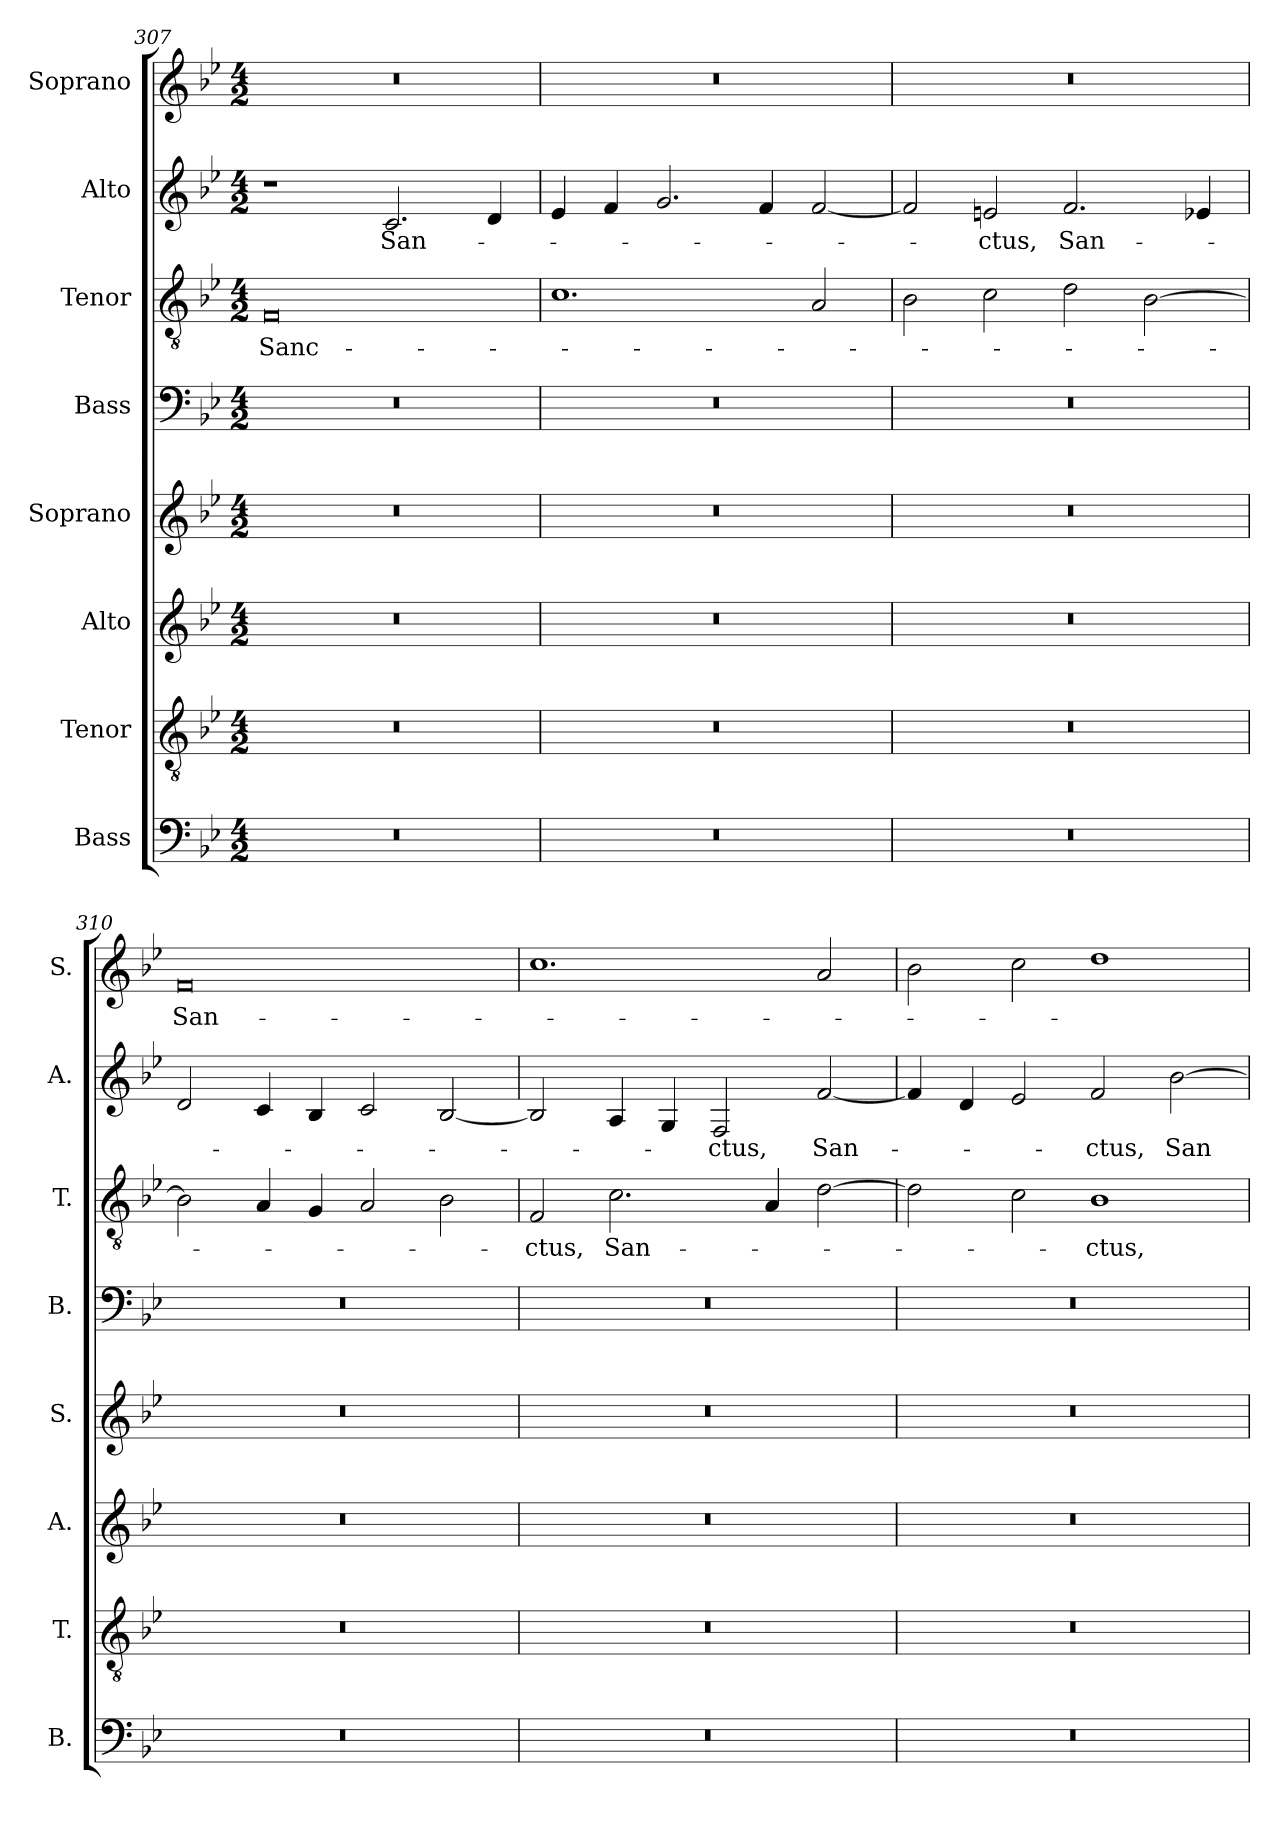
**kern	**kern	**kern	**kern	**kern	**kern	**text	**kern	**text	**kern	**text
*part8	*part7	*part6	*part5	*part4	*part3	*part3	*part2	*part2	*part1	*part1
*staff8	*staff7	*staff6	*staff5	*staff4	*staff3	*staff3	*staff2	*staff2	*staff1	*staff1
*I"Bass	*I"Tenor	*I"Alto	*I"Soprano	*I"Bass	*I"Tenor	*	*I"Alto	*	*I"Soprano	*
*I'B.	*I'T.	*I'A.	*I'S.	*I'B.	*I'T.	*	*I'A.	*	*I'S.	*
!!LO:LB:g=z
*clefF4	*clefGv2	*clefG2	*clefG2	*clefF4	*clefGv2	*	*clefG2	*	*clefG2	*
*	*ITrd7c12	*	*	*	*ITrd7c12	*	*	*	*	*
*k[b-e-]	*k[b-e-]	*k[b-e-]	*k[b-e-]	*k[b-e-]	*k[b-e-]	*	*k[b-e-]	*	*k[b-e-]	*
*B-:	*B-:	*B-:	*B-:	*B-:	*B-:	*	*B-:	*	*B-:	*
*M4/2	*M4/2	*M4/2	*M4/2	*M4/2	*M4/2	*	*M4/2	*	*M4/2	*
*MM184	*MM184	*MM184	*MM184	*MM184	*MM184	*	*MM184	*	*MM184	*
=307	=307	=307	=307	=307	=307	=307	=307	=307	=307	=307
!LO:N:vis=1	!LO:N:vis=1	!LO:N:vis=1	!LO:N:vis=1	!LO:N:vis=1	!	!	!	!	!	!
!	!	!	!	!	!	!LO:LY:b:color=#000000	!	!	!LO:N:vis=1	!
0r	0r	0r	0r	0r	0FFi	Sanc-	1r	.	0r	.
!	!	!	!	!	!	!	!	!LO:LY:b:color=#000000	!	!
.	.	.	.	.	.	.	2.ci/	San-	.	.
.	.	.	.	.	.	.	4di/	.	.	.
=308	=308	=308	=308	=308	=308	=308	=308	=308	=308	=308
!LO:N:vis=1	!LO:N:vis=1	!LO:N:vis=1	!LO:N:vis=1	!LO:N:vis=1	!	!	!	!	!LO:N:vis=1	!
0r	0r	0r	0r	0r	1.Ci	.	4e-i/	.	0r	.
.	.	.	.	.	.	.	4fi/	.	.	.
.	.	.	.	.	.	.	2.gi/	.	.	.
.	.	.	.	.	.	.	4fi/	.	.	.
.	.	.	.	.	2AAi/	.	[2fi/	.	.	.
=309	=309	=309	=309	=309	=309	=309	=309	=309	=309	=309
!LO:N:vis=1	!LO:N:vis=1	!LO:N:vis=1	!LO:N:vis=1	!LO:N:vis=1	!	!	!	!	!LO:N:vis=1	!
0r	0r	0r	0r	0r	2BB-i\	.	2fi/]	.	0r	.
!	!	!	!	!	!	!	!	!LO:LY:b:color=#000000	!	!
.	.	.	.	.	2Ci\	.	2eni/	-ctus,	.	.
!	!	!	!	!	!	!	!	!LO:LY:b:color=#000000	!	!
.	.	.	.	.	2Di\	.	2.fi/	San-	.	.
.	.	.	.	.	[2BB-i\	.	.	.	.	.
.	.	.	.	.	.	.	4e-Xi/	.	.	.
=310	=310	=310	=310	=310	=310	=310	=310	=310	=310	=310
!LO:N:vis=1	!LO:N:vis=1	!LO:N:vis=1	!LO:N:vis=1	!LO:N:vis=1	!	!	!	!	!	!
!	!	!	!	!	!	!	!	!	!	!LO:LY:b:color=#000000
0r	0r	0r	0r	0r	2BB-i\]	.	2di/	.	0fi	San-
.	.	.	.	.	4AAi/	.	4ci/	.	.	.
.	.	.	.	.	4GGi/	.	4B-i/	.	.	.
.	.	.	.	.	2AAi/	.	2ci/	.	.	.
.	.	.	.	.	2BB-i\	.	[2B-i/	.	.	.
=311	=311	=311	=311	=311	=311	=311	=311	=311	=311	=311
!LO:N:vis=1	!LO:N:vis=1	!LO:N:vis=1	!LO:N:vis=1	!LO:N:vis=1	!	!	!	!	!	!
!	!	!	!	!	!	!LO:LY:b:color=#000000	!	!	!	!
0r	0r	0r	0r	0r	2FFi/	-ctus,	2B-i/]	.	1.cci	.
!	!	!	!	!	!	!LO:LY:b:color=#000000	!	!	!	!
.	.	.	.	.	2.Ci\	San-	4Ai/	.	.	.
.	.	.	.	.	.	.	4Gi/	.	.	.
!	!	!	!	!	!	!	!	!LO:LY:b:color=#000000	!	!
.	.	.	.	.	.	.	2Fi/	-ctus,	.	.
.	.	.	.	.	4AAi/	.	.	.	.	.
!	!	!	!	!	!	!	!	!LO:LY:b:color=#000000	!	!
.	.	.	.	.	[2Di\	.	[2fi/	San-	2ai/	.
=312	=312	=312	=312	=312	=312	=312	=312	=312	=312	=312
!LO:N:vis=1	!LO:N:vis=1	!LO:N:vis=1	!LO:N:vis=1	!LO:N:vis=1	!	!	!	!	!	!
0r	0r	0r	0r	0r	2Di\]	.	4fi/]	.	2b-i\	.
.	.	.	.	.	.	.	4di/	.	.	.
.	.	.	.	.	2Ci\	.	2e-i/	.	2cci\	.
!	!	!	!	!	!	!LO:LY:b:color=#000000	!	!	!	!
!	!	!	!	!	!	!	!	!LO:LY:b:color=#000000	!	!
.	.	.	.	.	1BB-i	-ctus,	2fi/	-ctus,	1ddi	.
!	!	!	!	!	!	!	!	!LO:LY:b:color=#000000	!	!
.	.	.	.	.	.	.	[2b-i\	San-	.	.
=	=	=	=	=	=	=	=	=	=	=
*-	*-	*-	*-	*-	*-	*-	*-	*-	*-	*-
